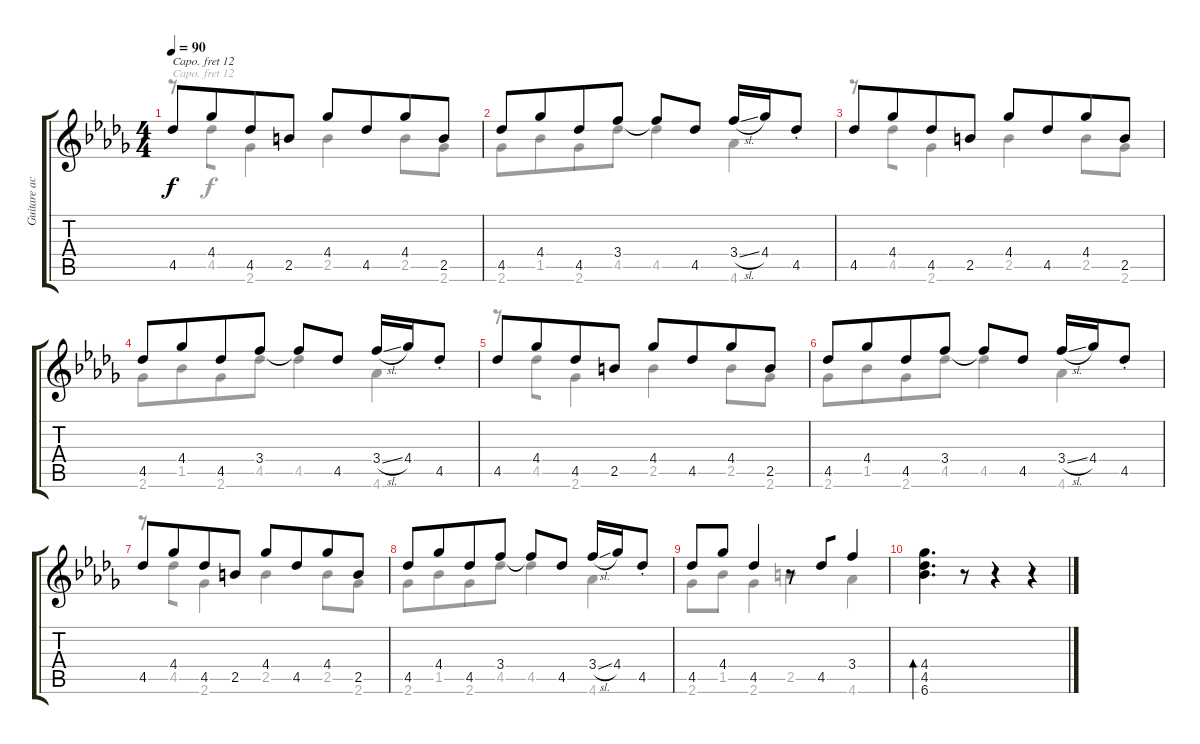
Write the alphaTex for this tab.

\track ("Guitare acoustique" "Guitare ac") {instrument acousticguitarsteel}
\staff {score tabs}
\capo 12
\tuning (E4 B3 G3 D3 A2 E2) {hide}
\voice
\ts (4 4)
\tempo 90
\clef g2
\ks db
4.5.8{dy f} 4.4.8{beam merge} 4.5.8 2.5.8{beam split} 4.4.8 4.5.8{beam merge} 4.4.8 2.5.8 |
4.5.8 4.4.8{beam merge} 4.5.8 3.4.8 3.4{t}.8 4.5.8 3.4{sl}.16 4.4.16 4.5{st}.8 |
4.5.8 4.4.8{beam merge} 4.5.8 2.5.8{beam split} 4.4.8 4.5.8{beam merge} 4.4.8 2.5.8 |
4.5.8 4.4.8{beam merge} 4.5.8 3.4.8 3.4{t}.8 4.5.8 3.4{sl}.16 4.4.16 4.5{st}.8 |
4.5.8 4.4.8{beam merge} 4.5.8 2.5.8{beam split} 4.4.8 4.5.8{beam merge} 4.4.8 2.5.8 |
4.5.8 4.4.8{beam merge} 4.5.8 3.4.8 3.4{t}.8 4.5.8 3.4{sl}.16 4.4.16 4.5{st}.8 |
4.5.8 4.4.8{beam merge} 4.5.8 2.5.8{beam split} 4.4.8 4.5.8{beam merge} 4.4.8 2.5.8 |
4.5.8 4.4.8{beam merge} 4.5.8 3.4.8 3.4{t}.8 4.5.8 3.4{sl}.16 4.4.16 4.5{st}.8 |
4.5.8 4.4.8{beam merge} 4.5.4 r.8 4.5.8{beam merge} 3.4.4 |
(4.4 4.5 6.6).4{d bd 60} r.8 r.4 r.4 |
|
|
\voice
\clef g2
\ottava regular
\simile none
\ks db
r.8{dy f} 4.5.8{beam merge} 2.6.4 2.5.4{beam merge} 2.5.8 2.6.8 |
2.6.8 1.5.8{beam merge} 2.6.8 4.5.8 4.5.4 4.6.4 |
r.8 4.5.8{beam merge} 2.6.4 2.5.4{beam merge} 2.5.8 2.6.8 |
2.6.8 1.5.8{beam merge} 2.6.8 4.5.8 4.5.4 4.6.4 |
r.8 4.5.8{beam merge} 2.6.4 2.5.4{beam merge} 2.5.8 2.6.8 |
2.6.8 1.5.8{beam merge} 2.6.8 4.5.8 4.5.4 4.6.4 |
r.8 4.5.8{beam merge} 2.6.4 2.5.4{beam merge} 2.5.8 2.6.8 |
2.6.8 1.5.8{beam merge} 2.6.8 4.5.8 4.5.4 4.6.4 |
2.6.8 1.5.8{beam merge} 2.6.4 2.5.4 4.6.4 |
|
|
|
